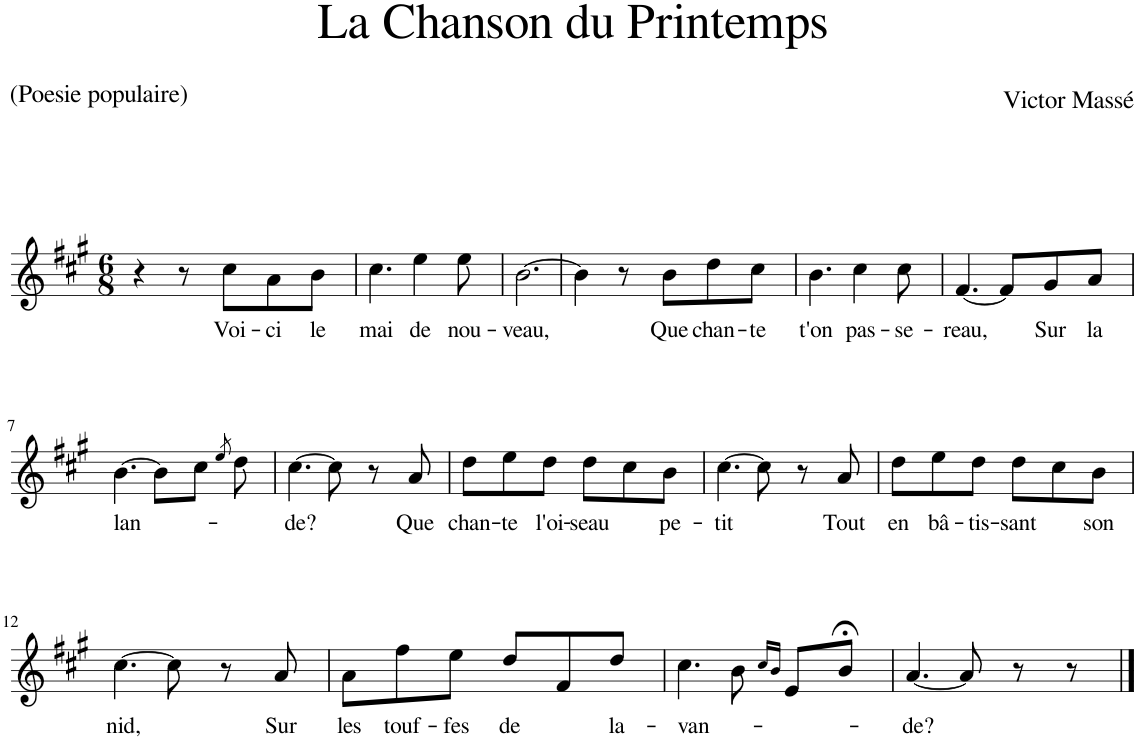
**kern	**text
*part1	*part1
*staff1	*staff1
*I"Piano	*
*I'Pno	*
*clefG2	*
*k[f#c#g#]	*
*M6/8	*
=1	=1
4r	.
8r	.
!	!LO:LY:b
8cc#\L	Voi-
!	!LO:LY:b
8a\	-ci
!	!LO:LY:b
8b\J	le
=2	=2
!	!LO:LY:b
4.cc#\	mai
!	!LO:LY:b
4ee\	de
!	!LO:LY:b
8ee\	nou-
=3	=3
!	!LO:LY:b
[2.b\	-veau,
=4	=4
4b\]	.
8r	.
!	!LO:LY:b
8b\L	Que
!	!LO:LY:b
8dd\	chan-
!	!LO:LY:b
8cc#\J	-te
=5	=5
!	!LO:LY:b
4.b\	t'on
!	!LO:LY:b
4cc#\	pas-
!	!LO:LY:b
8cc#\	-se-
=6	=6
!	!LO:LY:b
[4.f#/	-reau,
8f#/L]	.
!	!LO:LY:b
8g#/	Sur
!	!LO:LY:b
8a/J	la
!!LO:LB:g=z
=7	=7
!	!LO:LY:b
[4.b\	lan-
8b\L]	.
8cc#\J	.
8qee/	.
8dd\	.
=8	=8
!	!LO:LY:b
[4.cc#\	-de?
8cc#\]	.
8r	.
!	!LO:LY:b
8a/	Que
=9	=9
!	!LO:LY:b
8dd\L	chan-
!	!LO:LY:b
8ee\	-te
!	!LO:LY:b
8dd\J	l'oi-
!	!LO:LY:b
8dd\L	-seau
8cc#\	.
!	!LO:LY:b
8b\J	pe-
=10	=10
!	!LO:LY:b
[4.cc#\	-tit
8cc#\]	.
8r	.
!	!LO:LY:b
8a/	Tout
=11	=11
!	!LO:LY:b
8dd\L	en
!	!LO:LY:b
8ee\	bâ-
!	!LO:LY:b
8dd\J	-tis-
!	!LO:LY:b
8dd\L	-sant
8cc#\	.
!	!LO:LY:b
8b\J	son
!!LO:LB:g=z
=12	=12
!	!LO:LY:b
[4.cc#\	nid,
8cc#\]	.
8r	.
!	!LO:LY:b
8a/	Sur
=13	=13
!	!LO:LY:b
8a\L	les
!	!LO:LY:b
8ff#\	touf-
!	!LO:LY:b
8ee\J	-fes
!	!LO:LY:b
8dd/L	de
8f#/	.
!	!LO:LY:b
8dd/J	la-
=14	=14
!	!LO:LY:b
4.cc#\	-van-
8b\	.
16qcc#/LL	.
16qb/JJ	.
8e/L	.
8b;</J	.
=15	=15
!	!LO:LY:b
[4.a/	-de?
8a/]	.
8r	.
8r	.
==	==
*-	*-
